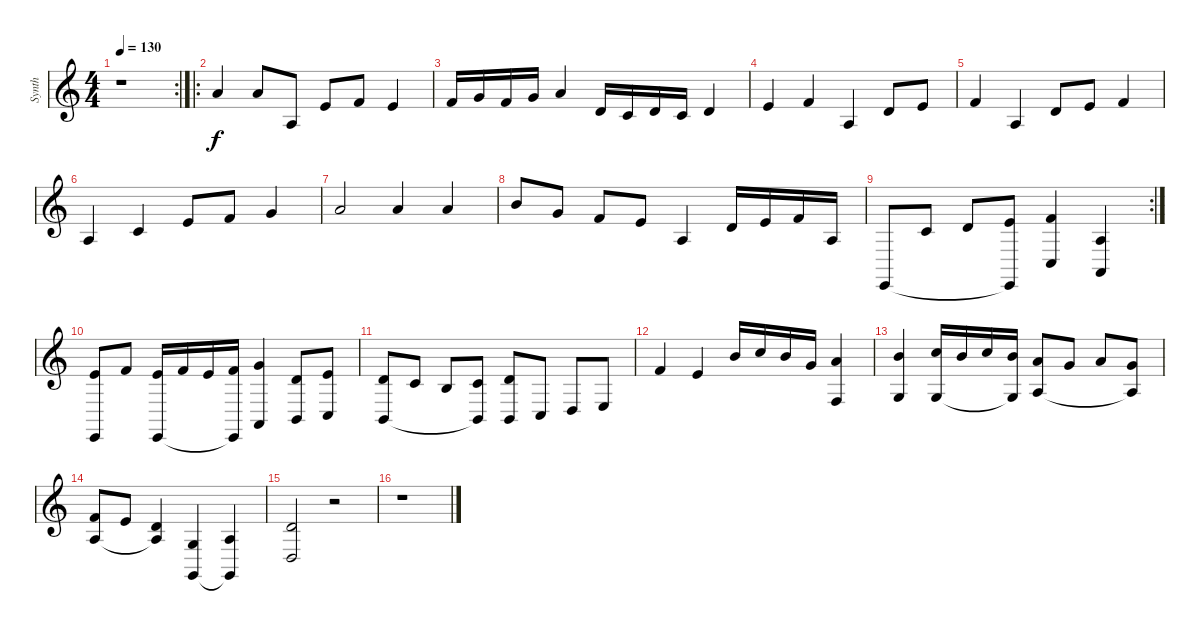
\track ("Synth" "Synth") {instrument stringensemble1}
\staff {score}
\tuning (E4 B3 G3 D3 A2 E2) {hide}
\rc 2
\ts (4 4)
\tempo 130
\clef g2
\ks c
r.1{dy f} |
\ro
5.1.4 5.1.8 7.4.8 5.2.8 6.2.8 5.2.4 |
6.2.16 8.2.16 6.2.16 8.2.16 10.2.4 7.3.16 5.3.16 7.3.16 5.3.16 7.3.4 |
9.3.4 10.3.4 7.4.4 7.3.8 9.3.8 |
10.3.4 7.4.4 7.3.8 9.3.8 10.3.4 |
7.4.4 10.4.4 9.3.8 10.3.8 12.3.4 |
14.3.2 14.3.4 14.3.4 |
16.3.8 12.3.8 10.3.8 9.3.8 7.4.4 7.3.16 9.3.16 10.3.16 7.4.16 |
\rc 2
0.6.8 5.3.8 7.3.8 (9.3 0.6{t}).8 (10.3 3.5).4 (7.4 0.5).4 |
(5.2 0.6).8 6.2.8 (5.2 0.6).16 6.2.16 5.2.16 (6.2 0.6{t}).16 (8.2 5.6).4 (3.2 2.5).8 (5.2 3.5).8 |
(3.2 2.5).8 1.2.8 0.2.8 (1.2 2.5{t}).8 (3.2 2.5).8 3.5.8 5.5.8 7.5.8 |
6.2.4 5.2.4 7.1.16 8.1.16 7.1.16 8.2.16 (10.2 8.5).4 |
(12.2 10.5).4 (13.2 10.5).16 12.2.16 13.2.16 (12.2 10.5{t}).16 (10.2 7.4).8 8.2.8 10.2.8 (8.2 7.4{t}).8 |
(10.3 12.5).8 9.3.8 (7.3 12.5{t}).4 (5.4 3.6).4 (7.4 3.6{t}).4 |
(7.3 5.5).2 r.2 |
r.1
